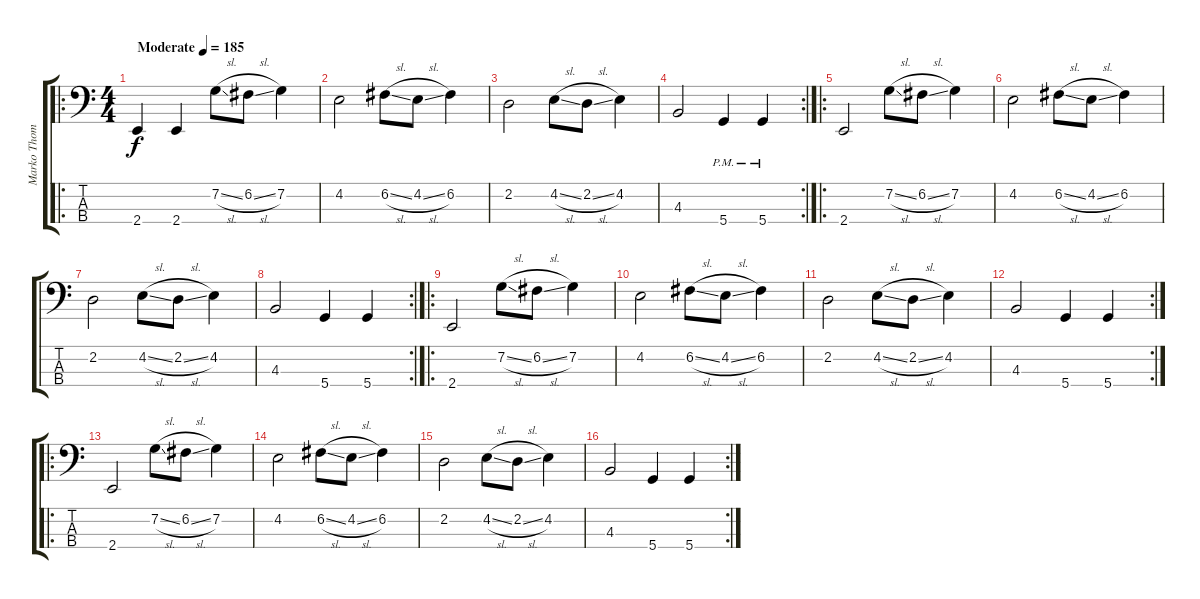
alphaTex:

\track ("Marko Thomas" "Marko Thom") {instrument electricbassfinger}
\staff {score tabs}
\tuning (F2 C2 G1 D1) {hide}
\ro
\ts (4 4)
\tempo (185 "Moderate")
\clef f4
\ks c
2.4.4{dy f instrument electricbassfinger} 2.4.4 7.2{sl}.8 6.2{sl}.8 7.2.4 |
4.2.2 6.2{sl}.8 4.2{sl}.8 6.2.4 |
2.2.2 4.2{sl}.8 2.2{sl}.8 4.2.4 |
\rc 2
4.3.2 5.4{pm}.4 5.4{pm}.4 |
\ro
2.4.2 7.2{sl}.8 6.2{sl}.8 7.2.4 |
4.2.2 6.2{sl}.8 4.2{sl}.8 6.2.4 |
2.2.2 4.2{sl}.8 2.2{sl}.8 4.2.4 |
\rc 2
4.3.2 5.4.4 5.4.4 |
\ro
2.4.2 7.2{sl}.8 6.2{sl}.8 7.2.4 |
4.2.2 6.2{sl}.8 4.2{sl}.8 6.2.4 |
2.2.2 4.2{sl}.8 2.2{sl}.8 4.2.4 |
\rc 2
4.3.2 5.4.4 5.4.4 |
\ro
2.4.2 7.2{sl}.8 6.2{sl}.8 7.2.4 |
4.2.2 6.2{sl}.8 4.2{sl}.8 6.2.4 |
2.2.2 4.2{sl}.8 2.2{sl}.8 4.2.4 |
\rc 2
4.3.2 5.4.4 5.4.4
